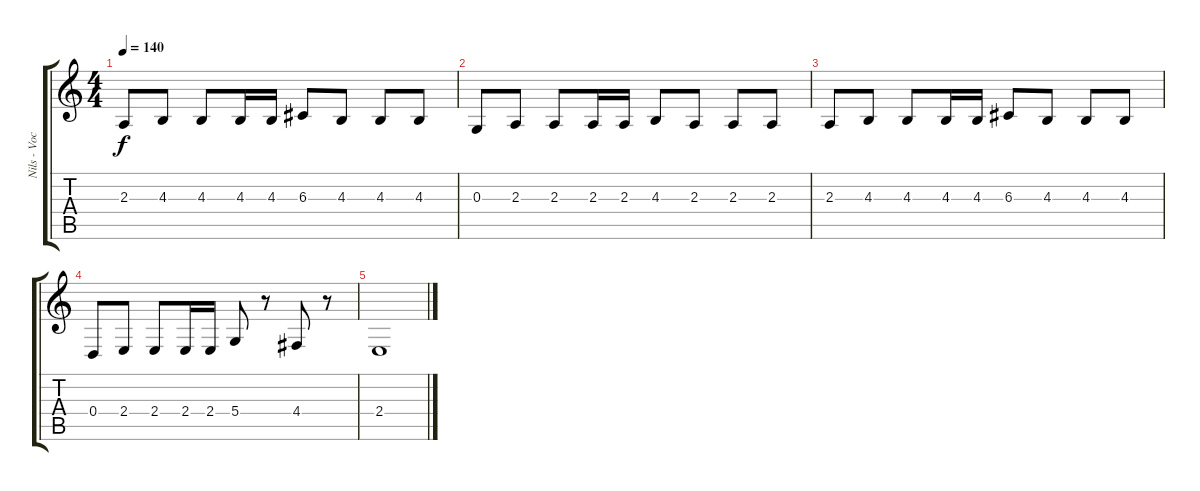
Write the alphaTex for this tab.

\track ("Nils - Vocals 1" "Nils - Voc") {instrument lead6voice}
\staff {score tabs}
\tuning (E4 B3 G3 D3 A2 E2) {hide}
\ts (4 4)
\tempo 140
\clef g2
\ks c
2.3.8{dy f} 4.3.8 4.3.8 4.3.16 4.3.16 6.3.8 4.3.8 4.3.8 4.3.8 |
0.3.8 2.3.8 2.3.8 2.3.16 2.3.16 4.3.8 2.3.8 2.3.8 2.3.8 |
2.3.8 4.3.8 4.3.8 4.3.16 4.3.16 6.3.8 4.3.8 4.3.8 4.3.8 |
0.4.8 2.4.8 2.4.8 2.4.16 2.4.16 5.4.8 r.8 4.4.8 r.8 |
2.4.1
